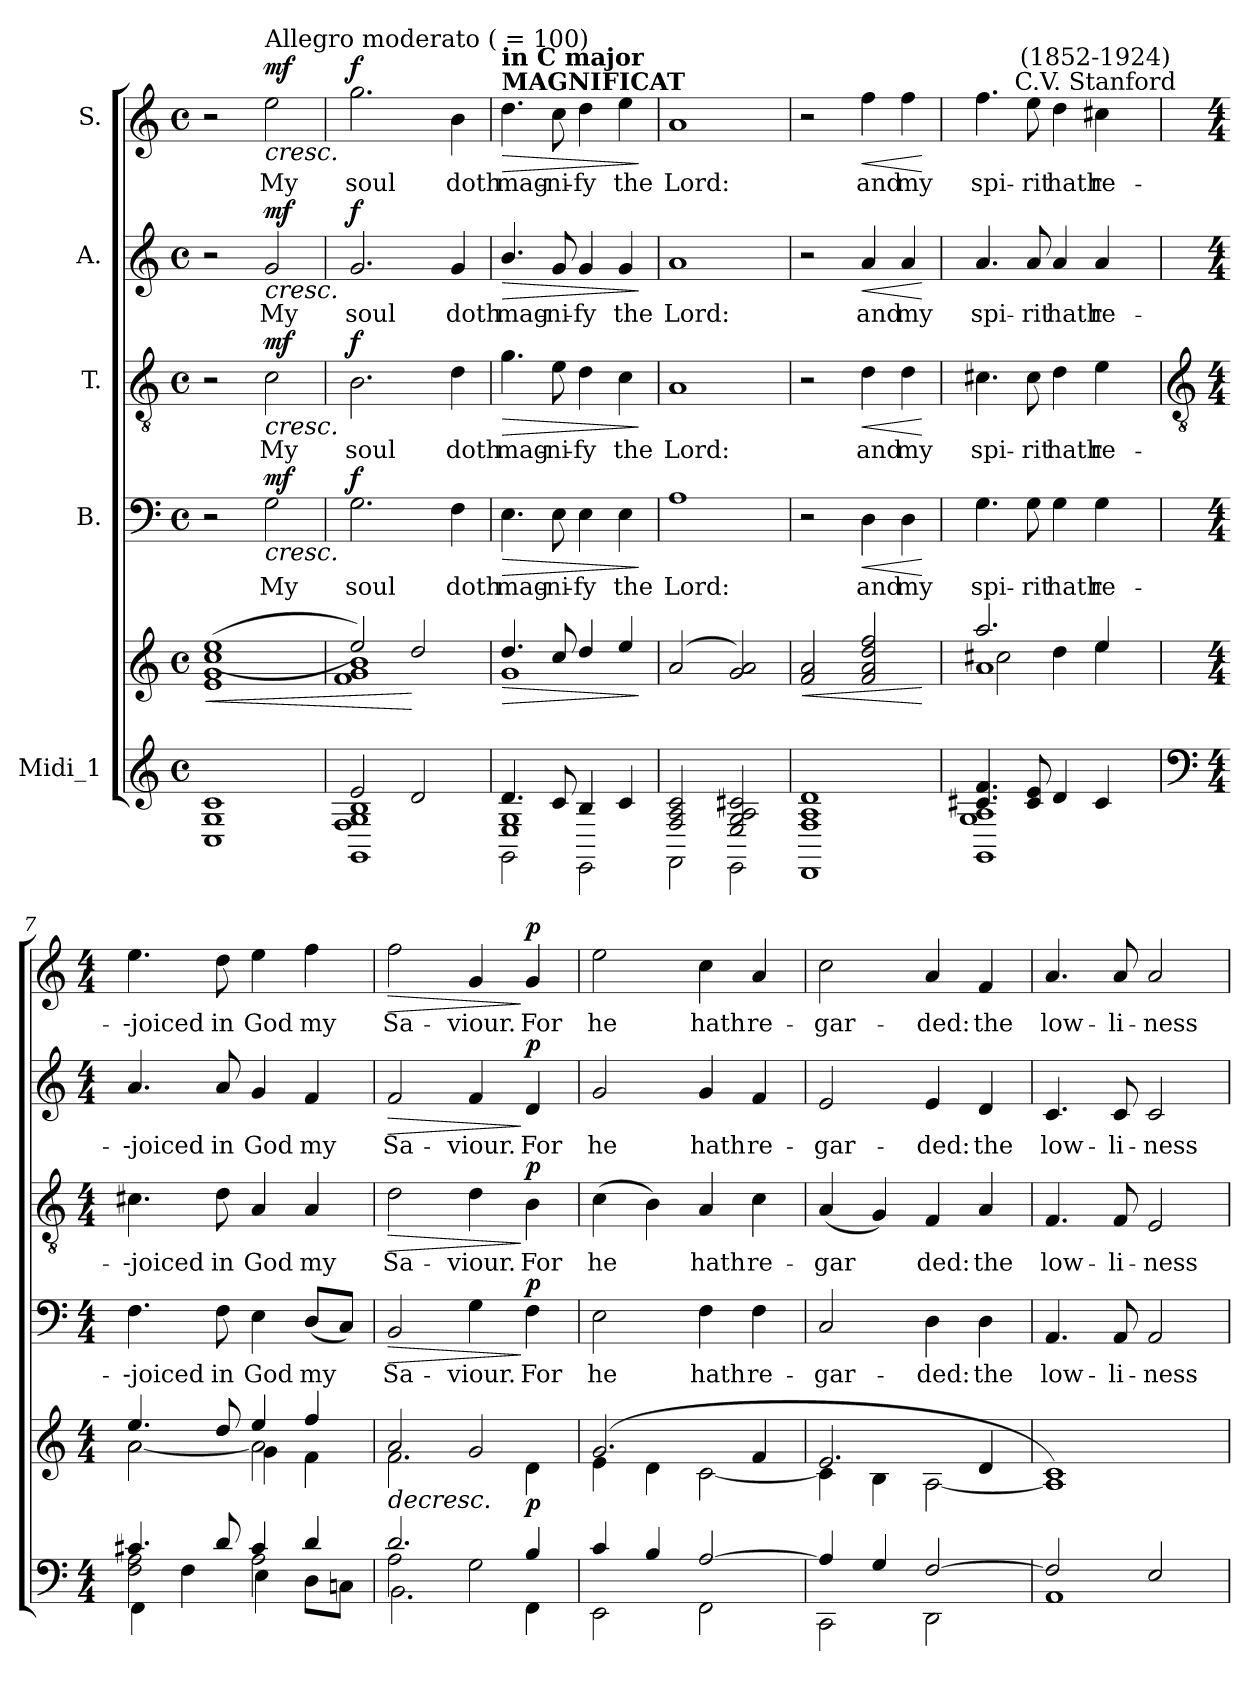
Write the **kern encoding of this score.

**kern	**kern	**dynam	**kern	**text	**dynam	**kern	**text	**dynam	**kern	**text	**dynam	**kern	**text	**dynam
*part5	*part5	*part5	*part4	*part4	*part4	*part3	*part3	*part3	*part2	*part2	*part2	*part1	*part1	*part1
*staff6	*staff5	*staff5/6	*staff4	*staff4	*staff4	*staff3	*staff3	*staff3	*staff2	*staff2	*staff2	*staff1	*staff1	*staff1
*I"Midi_1	*	*	*I"B.	*	*	*I"T.	*	*	*I"A.	*	*	*I"S.	*	*
*clefG2	*clefG2	*	*clefF4	*	*	*clefGv2	*	*	*clefG2	*	*	*clefG2	*	*
*k[]	*k[]	*	*k[]	*	*	*k[]	*	*	*k[]	*	*	*k[]	*	*
*C:	*C:	*	*C:	*	*	*C:	*	*	*C:	*	*	*C:	*	*
*M4/4	*M4/4	*	*M4/4	*	*	*M4/4	*	*	*M4/4	*	*	*M4/4	*	*
*met(c)	*met(c)	*	*met(c)	*	*	*met(c)	*	*	*met(c)	*	*	*met(c)	*	*
=1	=1	=1	=1	=1	=1	=1	=1	=1	=1	=1	=1	=1	=1	=1
*^	*	*	*	*	*	*	*	*	*	*	*	*	*	*
*	*^	*	*	*	*	*	*	*	*	*	*	*	*	*	*
!	!	!	!	!LO:HP:b	!	!	!	!	!	!	!	!	!	!	!	!
*	*	*	*^	*	*	*	*	*	*	*	*	*	*	*	*	*
*	*	*	*	*^	*	*	*	*	*	*	*	*	*	*	*	*	*
1G/ 1c/	1ryy	1C\	(>(>1cc/ 1ee/	1ryy	1e\ 1g\	<	2r	.	.	2r	.	.	2r	.	.	2r	.	.
!	!	!	!	!	!	!	!	!	!	!	!	!	!	!	!	!LO:TX:a:t=Allegro moderato (  = 100)	!	!
!	!	!	!	!	!	!	!	!LO:LY:b	!LO:HP:b	!	!LO:LY:b	!LO:HP:b	!	!LO:LY:b	!LO:HP:b	!	!LO:LY:b	!LO:HP:b
!	!	!	!	!	!	!	!	!	!LO:DY:n=1:b	!	!	!LO:DY:n=1:a	!	!	!LO:DY:n=1:a	!	!	!LO:DY:n=1:a
.	.	.	.	.	.	.	2G	My	< mf	2c	My	< mf	2g	My	< mf	2ee	My	< mf
=2	=2	=2	=2	=2	=2	=2	=2	=2	=2	=2	=2	=2	=2	=2	=2	=2	=2	=2
!	!	!	!	!	!	!	!	!LO:LY:b	!LO:DY:a	!	!LO:LY:b	!LO:DY:a	!	!LO:LY:b	!LO:DY:a	!	!LO:LY:b	!LO:DY:a
2e/	1ryy	1GG\ 1F\ 1G\ 1B\	2ee/))	1ryy	1f\ 1g\ 1b\	.	2.G	soul	f	2.B	soul	f	2.g	soul	f	2.gg	soul	f
2d/	.	.	2dd/	.	.	[	.	.	.	.	.	.	.	.	.	.	.	.
!	!	!	!	!	!	!	!	!LO:LY:b	!	!	!LO:LY:b	!	!	!LO:LY:b	!	!	!LO:LY:b	!
.	.	.	.	.	.	.	4F	doth	[	4d	doth	[	4g	doth	[	4b	doth	[
=3	=3	=3	=3	=3	=3	=3	=3	=3	=3	=3	=3	=3	=3	=3	=3	=3	=3	=3
!	!	!	!	!	!	!	!	!	!	!	!	!	!	!	!	!LO:TX:a:B:t=MAGNIFICAT	!	!
!	!	!	!	!	!	!	!	!	!	!	!	!	!	!	!	!LO:TX:a:B:t=in C major	!	!
!	!	!	!	!	!	!LO:HP:b	!	!LO:LY:b	!LO:HP:b	!	!LO:LY:b	!LO:HP:b	!	!LO:LY:b	!LO:HP:b	!	!LO:LY:b	!LO:HP:b
4.d/	1E\ 1G\	2GG\	4.dd/	1ryy	1g\	>	4.E	mag-	>	4.g	mag-	>	4.b/	mag-	>	4.dd	mag-	>
!	!	!	!	!	!	!	!	!LO:LY:b	!	!	!LO:LY:b	!	!	!LO:LY:b	!	!	!LO:LY:b	!
8c/	.	.	8cc/	.	.	.	8E	-ni-	.	8e	-ni-	.	8g	-ni-	.	8cc	-ni-	.
!	!	!	!	!	!	!	!	!LO:LY:b	!	!	!LO:LY:b	!	!	!LO:LY:b	!	!	!LO:LY:b	!
4B/	.	2EE\	4dd/	.	.	.	4E	-fy	.	4d	-fy	.	4g	-fy	.	4dd	-fy	.
!	!	!	!	!	!	!	!	!LO:LY:b	!	!	!LO:LY:b	!	!	!LO:LY:b	!	!	!LO:LY:b	!
4c/	.	.	4ee/	.	.	.	4E	the	.	4c	the	.	4g	the	.	4ee	the	.
*v	*v	*v	*	*	*	*	*	*	*	*	*	*	*	*	*	*	*	*
*	*v	*v	*v	*	*	*	*	*	*	*	*	*	*	*	*	*
.	.	]	.	.	]	.	.	]	.	.	]	.	.	]
=4	=4	=4	=4	=4	=4	=4	=4	=4	=4	=4	=4	=4	=4	=4
*^	*^	*	*	*	*	*	*	*	*	*	*	*	*	*
*	*	*	*^	*	*	*	*	*	*	*	*	*	*	*	*	*
!	!	!	!	!	!	!	!LO:LY:b	!	!	!LO:LY:b	!	!	!LO:LY:b	!	!	!LO:LY:b	!
2F/ 2A/ 2c/	2FF\	(>2a/	1ryy	2ryy	.	1A	Lord:	.	1A	Lord:	.	1a	Lord:	.	1a	Lord:	.
2E/ 2G/ 2A/ 2c#X/	2EE\	2g/ 2a/)	.	2ryy	.	.	.	.	.	.	.	.	.	.	.	.	.
=5	=5	=5	=5	=5	=5	=5	=5	=5	=5	=5	=5	=5	=5	=5	=5	=5	=5
!	!	!	!	!	!LO:HP:b	!	!	!	!	!	!	!	!	!	!	!	!
1F/ 1A/ 1d/	1DD\	2f/ 2a/	1ryy	(<(<2ryy	<	2r	.	.	2r	.	.	2r	.	.	2r	.	.
!	!	!	!	!	!	!	!LO:LY:b	!LO:HP:b	!	!LO:LY:b	!LO:HP:b	!	!LO:LY:b	!LO:HP:b	!	!LO:LY:b	!LO:HP:b
.	.	2f/ 2a/ 2dd/ 2ff/	.	2ryy))	.	4D	and	<	4d	and	<	4a	and	<	4ff	and	<
!	!	!	!	!	!	!	!LO:LY:b	!	!	!LO:LY:b	!	!	!LO:LY:b	!	!	!LO:LY:b	!
.	.	.	.	.	.	4D	my	.	4d	my	.	4a	my	.	4ff	my	.
*v	*v	*	*	*	*	*	*	*	*	*	*	*	*	*	*	*	*
*	*v	*v	*v	*	*	*	*	*	*	*	*	*	*	*	*	*
.	.	[	.	.	[	.	.	[	.	.	[	.	.	[
=6	=6	=6	=6	=6	=6	=6	=6	=6	=6	=6	=6	=6	=6	=6
*^	*^	*	*	*	*	*	*	*	*	*	*	*	*	*
*	*	*	*^	*	*	*	*	*	*	*	*	*	*	*	*	*
!	!	!	!	!	!	!	!LO:LY:b	!	!	!LO:LY:b	!	!	!LO:LY:b	!	!	!LO:LY:b	!
4.c#X/ 4.f/	1GG\ 1G\ 1A\	2.aa/	1a\	2cc#X\	.	4.G	spi-	.	4.c#X	spi-	.	4.a	spi-	.	4.ff	spi-	.
!	!	!	!	!	!	!	!LO:LY:b	!	!	!LO:LY:b	!	!	!LO:LY:b	!	!	!LO:LY:b	!
8c#/ 8e/	.	.	.	.	.	8G	-rit	.	8c#	-rit	.	8a	-rit	.	8ee	-rit	.
!	!	!	!	!	!	!	!LO:LY:b	!	!	!LO:LY:b	!	!	!LO:LY:b	!	!	!LO:LY:b	!
4d/	.	.	.	4dd\	.	4G	hath	.	4d	hath	.	4a	hath	.	4dd	hath	.
!	!	!	!	!	!	!	!	!	!	!	!	!	!	!	!LO:TX:a:cj:t=C.V. Stanford	!	!
!	!	!	!	!	!	!	!	!	!	!	!	!	!	!	!LO:TX:a:cj:t=(1852-1924)	!	!
!	!	!	!	!	!	!	!LO:LY:b	!	!	!LO:LY:b	!	!	!LO:LY:b	!	!	!LO:LY:b	!
4c#/	.	4ee/	.	4ee\	.	4G	re-	.	4e	re-	.	4a	re-	.	4cc#X	re-	.
*v	*v	*	*	*	*	*	*	*	*	*	*	*	*	*	*	*	*
!!LO:LB:g=z
=7	=7	=7	=7	=7	=7	=7	=7	=7	=7	=7	=7	=7	=7	=7	=7	=7
*clefF4	*	*	*	*	*	*	*	*clefGv2	*	*	*	*	*	*	*	*
*M4/4	*M4/4	*	*	*	*M4/4	*	*	*M4/4	*	*	*M4/4	*	*	*M4/4	*	*
*^	*	*	*	*	*	*	*	*	*	*	*	*	*	*	*	*
*	*^	*	*	*	*	*	*	*	*	*	*	*	*	*	*	*	*
!	!	!	!	!	!	!	!	!LO:LY:b	!	!	!LO:LY:b	!	!	!LO:LY:b	!	!	!LO:LY:b	!
4.c#X/	2F\ 2A\	4FF\	4.ee/	[2a\	2a\	.	4.F	--joiced	.	4.c#X	--joiced	.	4.a	--joiced	.	4.ee	--joiced	.
.	.	4F\	.	.	.	.	.	.	.	.	.	.	.	.	.	.	.	.
!	!	!	!	!	!	!	!	!LO:LY:b	!	!	!LO:LY:b	!	!	!LO:LY:b	!	!	!LO:LY:b	!
8d/	.	.	8dd/	.	.	.	8F	in	.	8d	in	.	8a	in	.	8dd	in	.
!	!	!	!	!	!	!	!	!LO:LY:b	!	!	!LO:LY:b	!	!	!LO:LY:b	!	!	!LO:LY:b	!
4c#/	2A\	4E\	4ee/	2a\]	4g\	.	4E	God	.	4A	God	.	4g	God	.	4ee	God	.
!	!	!	!	!	!	!	!	!LO:LY:b	!	!	!LO:LY:b	!	!	!LO:LY:b	!	!	!LO:LY:b	!
4d/	.	8D\L	4ff/	.	4f\	.	(<8D/L	my	.	4A	my	.	4f	my	.	4ff	my	.
.	.	8Cn\J	.	.	.	.	8C/J)	.	.	.	.	.	.	.	.	.	.	.
*	*	*	*v	*v	*v	*	*	*	*	*	*	*	*	*	*	*	*	*
=8	=8	=8	=8	=8	=8	=8	=8	=8	=8	=8	=8	=8	=8	=8	=8	=8
!	!	!	!	!LO:HP:b	!	!LO:LY:b	!LO:HP:b	!	!LO:LY:b	!LO:HP:b	!	!LO:LY:b	!LO:HP:b	!	!LO:LY:b	!LO:HP:b
*	*	*	*^	*	*	*	*	*	*	*	*	*	*	*	*	*
2.d/	2A\	2.BB\	2a/	2.f\	>	2BB	Sa-	>	2d	Sa-	>	2f	Sa-	>	2ff	Sa-	>
!	!	!	!	!	!	!	!LO:LY:b	!	!	!LO:LY:b	!	!	!LO:LY:b	!	!	!LO:LY:b	!
.	2G\	.	2g/	.	.	4G	-viour.	.	4d	-viour.	.	4f	-viour.	.	4g	-viour.	.
!	!	!	!	!	!LO:DY:b	!	!LO:LY:b	!LO:DY:n=1:a	!	!LO:LY:b	!LO:DY:n=1:a	!	!LO:LY:b	!LO:DY:n=1:a	!	!LO:LY:b	!LO:DY:n=1:a
4B/	.	4FF\	.	4d\	p	4F	For	] p	4B	For	] p	4d	For	] p	4g	For	] p
*v	*v	*v	*	*	*	*	*	*	*	*	*	*	*	*	*	*	*
*	*v	*v	*	*	*	*	*	*	*	*	*	*	*	*	*
.	.	]	.	.	.	.	.	.	.	.	.	.	.	.
=9	=9	=9	=9	=9	=9	=9	=9	=9	=9	=9	=9	=9	=9	=9
*^	*^	*	*	*	*	*	*	*	*	*	*	*	*	*
!	!	!	!	!	!	!LO:LY:b	!	!	!LO:LY:b	!	!	!LO:LY:b	!	!	!LO:LY:b	!
4c/	2EE\	(>2.g/	4e\	.	2E	he	.	(>4c	he	.	2g	he	.	2ee	he	.
4B/	.	.	4d\	.	.	.	.	4B)	.	.	.	.	.	.	.	.
!	!	!	!	!	!	!LO:LY:b	!	!	!LO:LY:b	!	!	!LO:LY:b	!	!	!LO:LY:b	!
[2A/	2FF\	.	[2c\	.	4F	hath	.	4A	hath	.	4g	hath	.	4cc	hath	.
!	!	!	!	!	!	!LO:LY:b	!	!	!LO:LY:b	!	!	!LO:LY:b	!	!	!LO:LY:b	!
.	.	4f/	.	.	4F	re-	.	4c	re-	.	4f	re-	.	4a	re-	.
=10	=10	=10	=10	=10	=10	=10	=10	=10	=10	=10	=10	=10	=10	=10	=10	=10
!	!	!	!	!	!	!LO:LY:b	!	!	!LO:LY:b	!	!	!LO:LY:b	!	!	!LO:LY:b	!
4A/]	2CC\	2.e/	4c\]	.	2C	-gar-	.	(<4A	-gar	.	2e	-gar-	.	2cc	-gar-	.
4G/	.	.	4B\	.	.	.	.	4G)	.	.	.	.	.	.	.	.
!	!	!	!	!	!	!LO:LY:b	!	!	!LO:LY:b	!	!	!LO:LY:b	!	!	!LO:LY:b	!
[2F/	2DD\	.	[2A\	.	4D	-ded:	.	4F	ded:	.	4e	-ded:	.	4a	-ded:	.
!	!	!	!	!	!	!LO:LY:b	!	!	!LO:LY:b	!	!	!LO:LY:b	!	!	!LO:LY:b	!
.	.	4d/	.	.	4D	the	.	4A	the	.	4d	the	.	4f	the	.
=11	=11	=11	=11	=11	=11	=11	=11	=11	=11	=11	=11	=11	=11	=11	=11	=11
!	!	!	!	!	!	!LO:LY:b	!	!	!LO:LY:b	!	!	!LO:LY:b	!	!	!LO:LY:b	!
2F/]	1AA\	1c/)	1A\]	.	4.AA	low-	.	4.F	low-	.	4.c	low-	.	4.a	low-	.
!	!	!	!	!	!	!LO:LY:b	!	!	!LO:LY:b	!	!	!LO:LY:b	!	!	!LO:LY:b	!
.	.	.	.	.	8AA	-li-	.	8F	-li-	.	8c	-li-	.	8a	-li-	.
!	!	!	!	!	!	!LO:LY:b	!	!	!LO:LY:b	!	!	!LO:LY:b	!	!	!LO:LY:b	!
2E/	.	.	.	.	2AA	-ness	.	2E	-ness	.	2c	-ness	.	2a	-ness	.
*v	*v	*	*	*	*	*	*	*	*	*	*	*	*	*	*	*
*	*v	*v	*	*	*	*	*	*	*	*	*	*	*	*	*
=	=	=	=	=	=	=	=	=	=	=	=	=	=	=
*-	*-	*-	*-	*-	*-	*-	*-	*-	*-	*-	*-	*-	*-	*-
